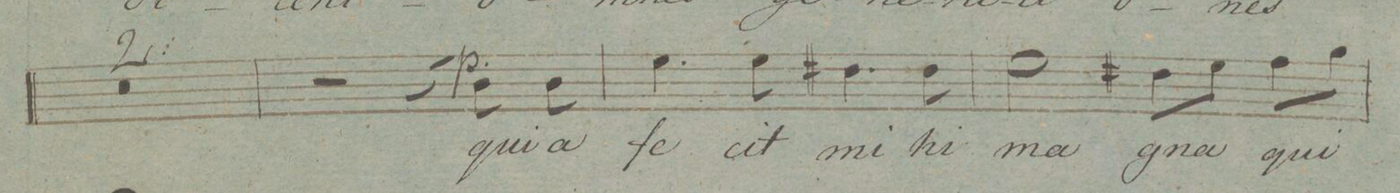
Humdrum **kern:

**kern	**text	**dynam
*I"Baſso.	*	*
*clefF4	*	*
*k[]	*	*
*met(c|)	*	*
*M2/2	*	*
0r	.	.
=43	=43	=43
=44	=44	=44
2r	.	.
4r	.	.
.	.	p
8D\	qui-	.
8D\	-a	.
=45	=45	=45
4.G\	fe-	.
8G\	-cit	.
4.F#X\	mi-	.
8F#\	-hi	.
=46	=46	=46
2G\	ma-	.
8F#X\L	-gna	.
8G\J	.	.
8A\L	qui	.
8B\J	.	.
=47	=47	=47
*-	*-	*-
